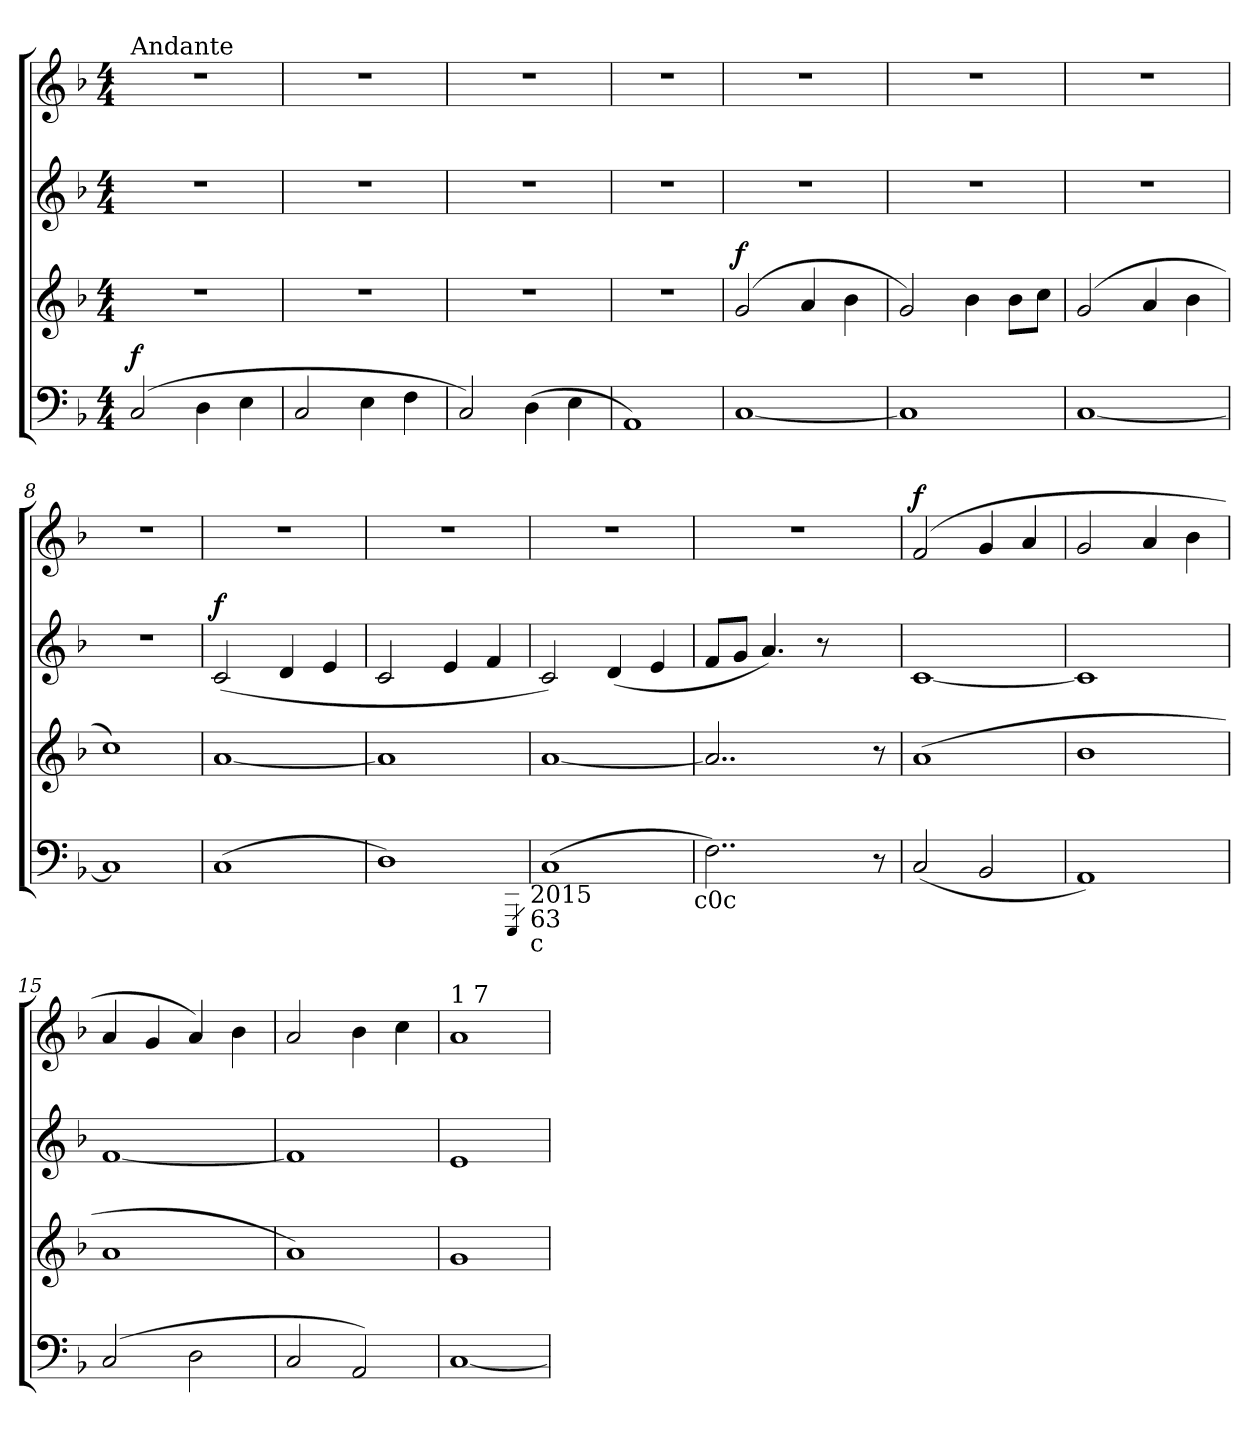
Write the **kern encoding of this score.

**kern	**dynam	**kern	**dynam	**kern	**dynam	**kern	**dynam
*part4	*part4	*part3	*part3	*part2	*part2	*part1	*part1
*staff4	*staff4	*staff3	*staff3	*staff2	*staff2	*staff1	*staff1
*clefF4	*	*clefG2	*	*clefG2	*	*clefG2	*
*k[b-]	*	*k[b-]	*	*k[b-]	*	*k[b-]	*
*F:	*	*F:	*	*F:	*	*F:	*
*M4/4	*	*M4/4	*	*M4/4	*	*M4/4	*
=1	=1	=1	=1	=1	=1	=1	=1
!	!	!	!	!	!	!LO:TX:a:t=Andante	!
!	!LO:DY:a	!	!	!	!	!	!
(2C/	f	1r	.	1r	.	1r	.
4D\	.	.	.	.	.	.	.
4E\	.	.	.	.	.	.	.
=2	=2	=2	=2	=2	=2	=2	=2
2C/	.	1r	.	1r	.	1r	.
4E\	.	.	.	.	.	.	.
4F\	.	.	.	.	.	.	.
=3	=3	=3	=3	=3	=3	=3	=3
2C/)	.	1r	.	1r	.	1r	.
(>4D\	.	.	.	.	.	.	.
4E\	.	.	.	.	.	.	.
=4	=4	=4	=4	=4	=4	=4	=4
1AA)	.	1r	.	1r	.	1r	.
!!LO:LB:g=z
=5	=5	=5	=5	=5	=5	=5	=5
!	!	!	!LO:DY:a	!	!	!	!
[<1C	.	(<2g/	f	1r	.	1r	.
.	.	4a/	.	.	.	.	.
.	.	4b-\	.	.	.	.	.
=6	=6	=6	=6	=6	=6	=6	=6
1C]	.	2g/)	.	1r	.	1r	.
.	.	4b-\	.	.	.	.	.
.	.	8b-\L	.	.	.	.	.
.	.	8cc\J	.	.	.	.	.
=7	=7	=7	=7	=7	=7	=7	=7
[<1C	.	(<2g/	.	1r	.	1r	.
.	.	4a/	.	.	.	.	.
.	.	4b-\	.	.	.	.	.
=8	=8	=8	=8	=8	=8	=8	=8
1C]	.	1cc)	.	1r	.	1r	.
!!LO:LB:g=z
=9	=9	=9	=9	=9	=9	=9	=9
!	!	!	!	!	!LO:DY:a	!	!
(<1C	.	[<1a	.	(<2c/	f	1r	.
.	.	.	.	4d/	.	.	.
.	.	.	.	4e/	.	.	.
=10	=10	=10	=10	=10	=10	=10	=10
1D)	.	1a]	.	2c/	.	1r	.
.	.	.	.	4e/	.	.	.
.	.	.	.	4f/	.	.	.
*MM4030	*	*	*	*	*	*	*
4qEEE/	.	.	.	.	.	.	.
!LO:TX:b:t=2015	!	!	!	!	!	!	!
!LO:TX:b:t=63	!	!	!	!	!	!	!
!LO:TX:b:t=c	!	!	!	!	!	!	!
=11	=11	=11	=11	=11	=11	=11	=11
(<1C	.	[<1a	.	2c/)	.	1r	.
.	.	.	.	(<4d/	.	.	.
.	.	.	.	4e/	.	.	.
!LO:TX:b:t=c0c	!	!	!	!	!	!	!
=12	=12	=12	=12	=12	=12	=12	=12
2..F\)	.	2..a/]	.	8f/L	.	1r	.
.	.	.	.	8g/J	.	.	.
.	.	.	.	4.a/)	.	.	.
.	.	.	.	8r	.	.	.
.	.	.	.	4ryy	.	.	.
8r	.	8r	.	.	.	.	.
!!LO:PB:g=z
=13	=13	=13	=13	=13	=13	=13	=13
!	!	!	!	!	!	!	!LO:DY:a
(<2C/	.	(<1a	.	[<1c	.	(<2f/	f
2BB-/	.	.	.	.	.	4g/	.
.	.	.	.	.	.	4a/	.
=14	=14	=14	=14	=14	=14	=14	=14
1AA)	.	1b-	.	1c]	.	2g/	.
.	.	.	.	.	.	4a/	.
.	.	.	.	.	.	4b-\	.
=15	=15	=15	=15	=15	=15	=15	=15
(<2C/	.	1a	.	[<1f	.	4a/	.
.	.	.	.	.	.	4g/	.
2D\	.	.	.	.	.	4a/)	.
.	.	.	.	.	.	4b-\	.
=16	=16	=16	=16	=16	=16	=16	=16
2C/	.	1a)	.	1f]	.	2a/	.
2AA/)	.	.	.	.	.	4b-\	.
.	.	.	.	.	.	4cc\	.
!!LO:LB:g=z
=17	=17	=17	=17	=17	=17	=17	=17
!	!	!	!	!	!	!LO:TX:a:t=1 7	!
[<1C	.	1g	.	1e	.	1a	.
=	=	=	=	=	=	=	=
*-	*-	*-	*-	*-	*-	*-	*-
